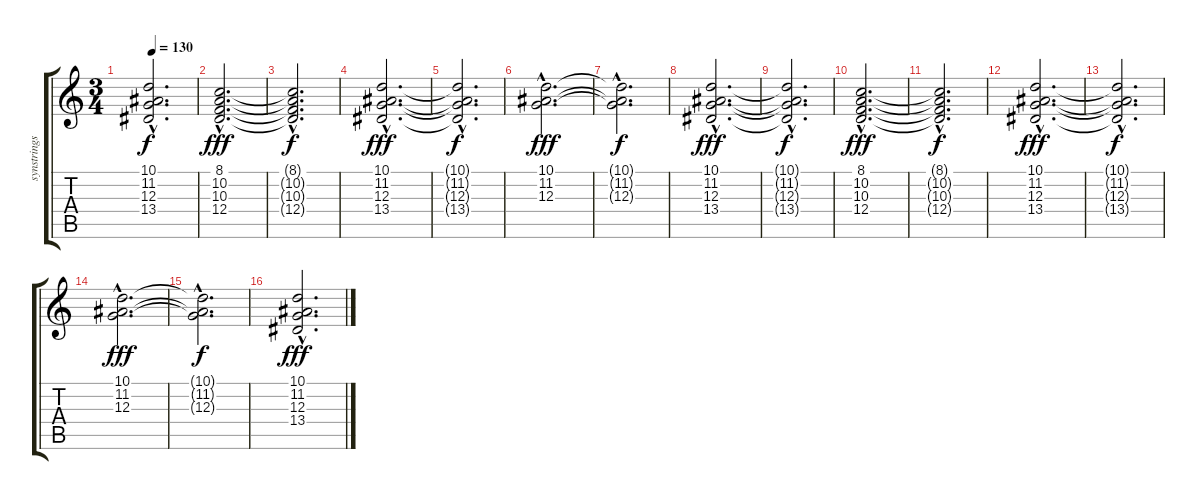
\track ("synstrings" "synstrings") {instrument synthstrings1}
\staff {score tabs}
\tuning (E4 B3 G3 D3 A2 E2) {hide}
\ts (3 4)
\tempo 130
\clef g2
\ks c
(10.1{hac t} 11.2{hac t} 12.3{hac t} 13.4{hac t}).2{d dy f} |
(8.1{hac} 10.2{hac} 10.3{hac} 12.4{hac}).2{d dy fff} |
(8.1{hac t} 10.2{hac t} 10.3{hac t} 12.4{hac t}).2{d dy f} |
(10.1{hac} 11.2{hac} 12.3{hac} 13.4{hac}).2{d dy fff} |
(10.1{hac t} 11.2{hac t} 12.3{hac t} 13.4{hac t}).2{d dy f} |
(10.1{hac} 11.2{hac} 12.3{hac}).2{d dy fff} |
(10.1{hac t} 11.2{hac t} 12.3{hac t}).2{d dy f} |
(10.1{hac} 11.2{hac} 12.3{hac} 13.4{hac}).2{d dy fff} |
(10.1{hac t} 11.2{hac t} 12.3{hac t} 13.4{hac t}).2{d dy f} |
(8.1{hac} 10.2{hac} 10.3{hac} 12.4{hac}).2{d dy fff} |
(8.1{hac t} 10.2{hac t} 10.3{hac t} 12.4{hac t}).2{d dy f} |
(10.1{hac} 11.2{hac} 12.3{hac} 13.4{hac}).2{d dy fff} |
(10.1{hac t} 11.2{hac t} 12.3{hac t} 13.4{hac t}).2{d dy f} |
(10.1{hac} 11.2{hac} 12.3{hac}).2{d dy fff} |
(10.1{hac t} 11.2{hac t} 12.3{hac t}).2{d dy f} |
(10.1{hac} 11.2{hac} 12.3{hac} 13.4{hac}).2{d dy fff}
